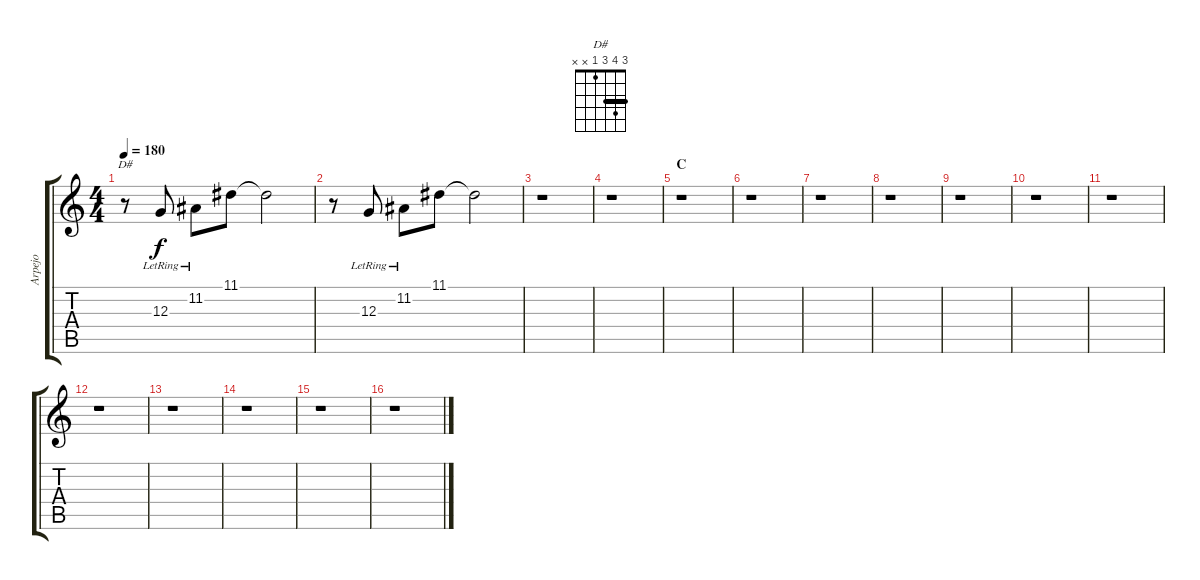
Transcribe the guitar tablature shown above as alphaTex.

\track ("Arpejo" "Arpejo") {instrument acousticgrandpiano}
\staff {score tabs}
\tuning (E4 B3 G3 D3 A2 E2) {hide}
\chord ("D#" 3 4 3 1 x x) {barre 3}
\ts (4 4)
\tempo 180
\clef g2
\ks c
r.8{ch "D#" dy f} 12.3{lr}.8 11.2{lr}.8 11.1.8 11.1{t}.2 |
r.8 12.3{lr}.8 11.2{lr}.8 11.1.8 11.1{t}.2 |
r.1 |
r.1 |
\section ("" "C")
r.1 |
r.1 |
r.1 |
r.1 |
r.1 |
r.1 |
r.1 |
r.1 |
r.1 |
r.1 |
r.1 |
r.1
